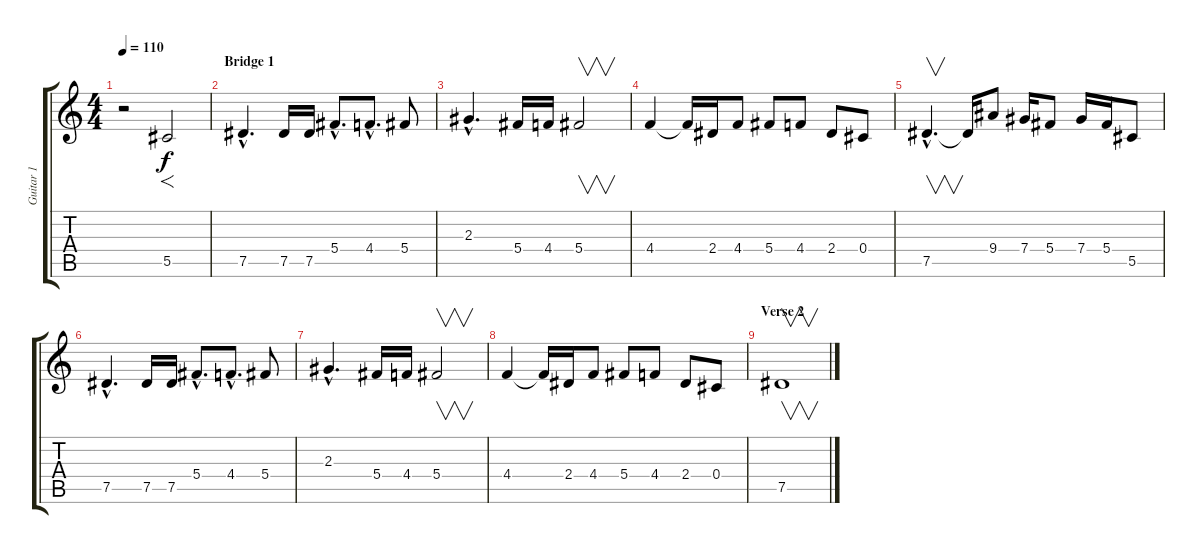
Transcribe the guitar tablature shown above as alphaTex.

\track ("Guitar 1" "Guitar 1") {instrument distortionguitar}
\staff {score tabs}
\tuning (Eb4 Bb3 Gb3 Db3 Ab2 Eb2) {hide}
\ts (4 4)
\tempo 110
\clef g2
\ks c
r.2{dy f} 5.5.2{f} |
\section ("" "Bridge 1")
7.5{hac}.4{d} 7.5.16 7.5.16 5.4{hac}.8{d} 4.4{hac}.8{d} 5.4.8 |
2.3{hac}.4{d} 5.4.16 4.4.16 5.4.2{v} |
4.4.4 4.4{t}.16 2.4.16 4.4.8 5.4.8 4.4.8 2.4.8 0.4.8 |
7.5{hac}.4{v d} 7.5{t}.16 9.4.8 7.4.16 5.4.8 7.4.16 5.4.16 5.5.8 |
7.5{hac}.4{d} 7.5.16 7.5.16 5.4{hac}.8{d} 4.4{hac}.8{d} 5.4.8 |
2.3{hac}.4{d} 5.4.16 4.4.16 5.4.2{v} |
4.4.4 4.4{t}.16 2.4.16 4.4.8 5.4.8 4.4.8 2.4.8 0.4.8 |
\section ("" "Verse 2")
7.5.1{v}
